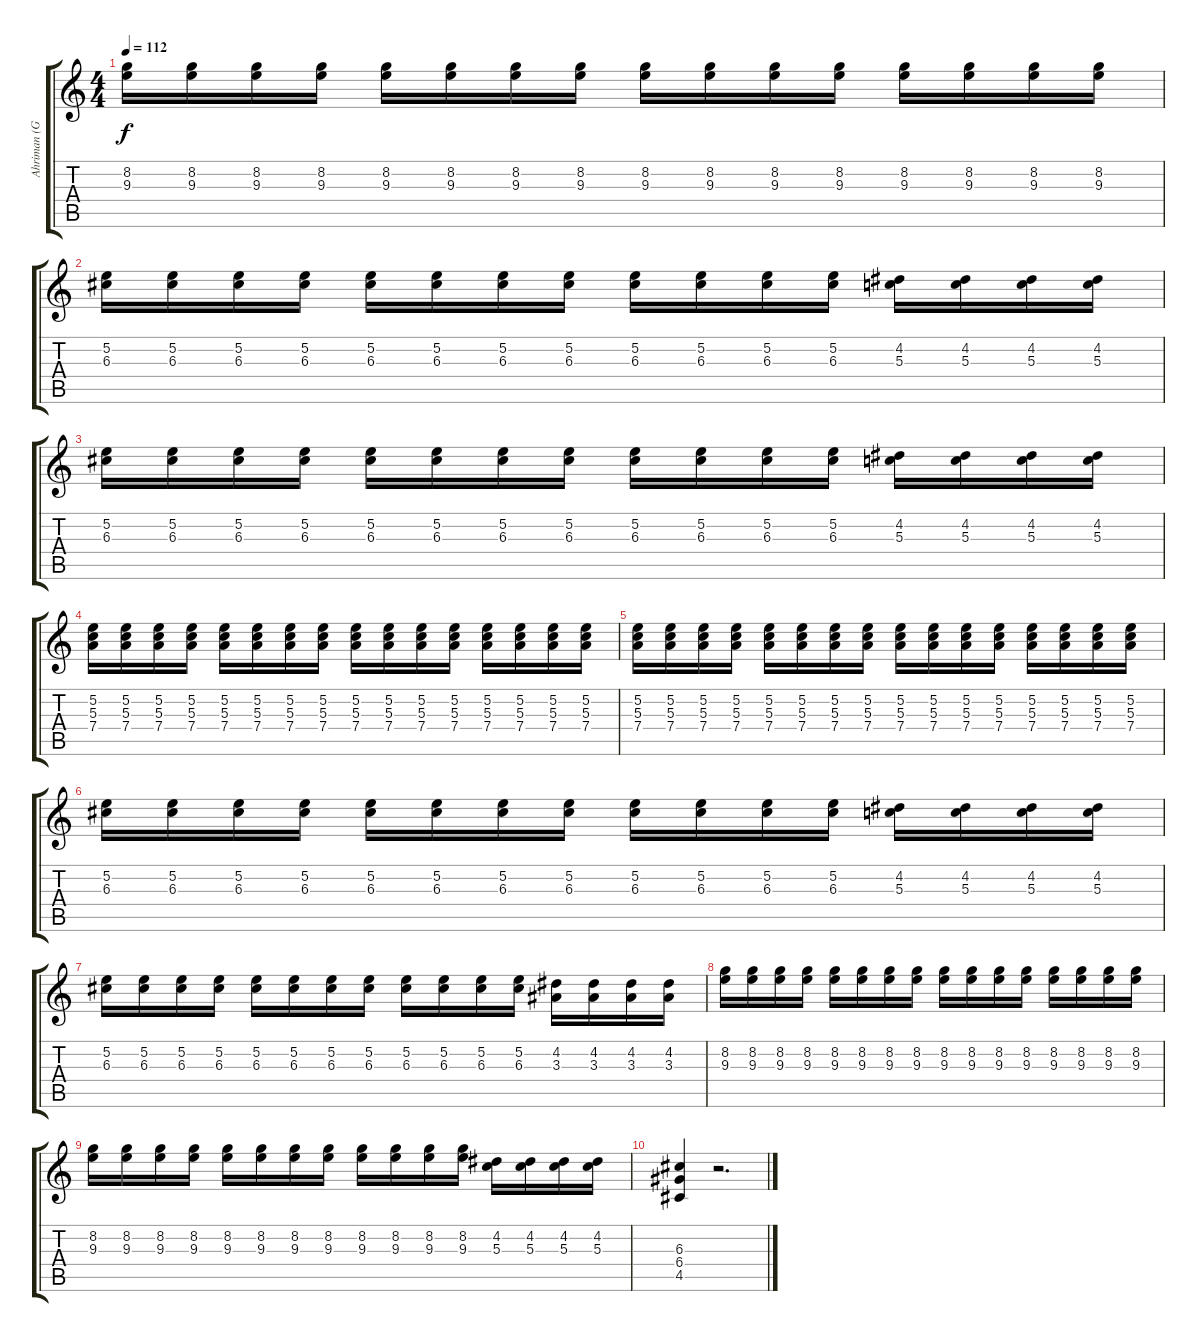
\track ("Ahriman (Guitar)" "Ahriman (G") {instrument overdrivenguitar}
\staff {score tabs}
\tuning (E4 B3 G3 D3 A2 E2) {hide}
\ts (4 4)
\tempo 112
\clef g2
\ks c
(8.2 9.3).16{dy f} (8.2 9.3).16 (8.2 9.3).16 (8.2 9.3).16 (8.2 9.3).16 (8.2 9.3).16 (8.2 9.3).16 (8.2 9.3).16 (8.2 9.3).16 (8.2 9.3).16 (8.2 9.3).16 (8.2 9.3).16 (8.2 9.3).16 (8.2 9.3).16 (8.2 9.3).16 (8.2 9.3).16 |
(5.2 6.3).16 (5.2 6.3).16 (5.2 6.3).16 (5.2 6.3).16 (5.2 6.3).16 (5.2 6.3).16 (5.2 6.3).16 (5.2 6.3).16 (5.2 6.3).16 (5.2 6.3).16 (5.2 6.3).16 (5.2 6.3).16 (4.2 5.3).16 (4.2 5.3).16 (4.2 5.3).16 (4.2 5.3).16 |
(5.2 6.3).16 (5.2 6.3).16 (5.2 6.3).16 (5.2 6.3).16 (5.2 6.3).16 (5.2 6.3).16 (5.2 6.3).16 (5.2 6.3).16 (5.2 6.3).16 (5.2 6.3).16 (5.2 6.3).16 (5.2 6.3).16 (4.2 5.3).16 (4.2 5.3).16 (4.2 5.3).16 (4.2 5.3).16 |
(5.2 5.3 7.4).16 (5.2 5.3 7.4).16 (5.2 5.3 7.4).16 (5.2 5.3 7.4).16 (5.2 5.3 7.4).16 (5.2 5.3 7.4).16 (5.2 5.3 7.4).16 (5.2 5.3 7.4).16 (5.2 5.3 7.4).16 (5.2 5.3 7.4).16 (5.2 5.3 7.4).16 (5.2 5.3 7.4).16 (5.2 5.3 7.4).16 (5.2 5.3 7.4).16 (5.2 5.3 7.4).16 (5.2 5.3 7.4).16 |
(5.2 5.3 7.4).16 (5.2 5.3 7.4).16 (5.2 5.3 7.4).16 (5.2 5.3 7.4).16 (5.2 5.3 7.4).16 (5.2 5.3 7.4).16 (5.2 5.3 7.4).16 (5.2 5.3 7.4).16 (5.2 5.3 7.4).16 (5.2 5.3 7.4).16 (5.2 5.3 7.4).16 (5.2 5.3 7.4).16 (5.2 5.3 7.4).16 (5.2 5.3 7.4).16 (5.2 5.3 7.4).16 (5.2 5.3 7.4).16 |
(5.2 6.3).16 (5.2 6.3).16 (5.2 6.3).16 (5.2 6.3).16 (5.2 6.3).16 (5.2 6.3).16 (5.2 6.3).16 (5.2 6.3).16 (5.2 6.3).16 (5.2 6.3).16 (5.2 6.3).16 (5.2 6.3).16 (4.2 5.3).16 (4.2 5.3).16 (4.2 5.3).16 (4.2 5.3).16 |
(5.2 6.3).16 (5.2 6.3).16 (5.2 6.3).16 (5.2 6.3).16 (5.2 6.3).16 (5.2 6.3).16 (5.2 6.3).16 (5.2 6.3).16 (5.2 6.3).16 (5.2 6.3).16 (5.2 6.3).16 (5.2 6.3).16 (4.2 3.3).16 (4.2 3.3).16 (4.2 3.3).16 (4.2 3.3).16 |
(8.2 9.3).16 (8.2 9.3).16 (8.2 9.3).16 (8.2 9.3).16 (8.2 9.3).16 (8.2 9.3).16 (8.2 9.3).16 (8.2 9.3).16 (8.2 9.3).16 (8.2 9.3).16 (8.2 9.3).16 (8.2 9.3).16 (8.2 9.3).16 (8.2 9.3).16 (8.2 9.3).16 (8.2 9.3).16 |
(8.2 9.3).16 (8.2 9.3).16 (8.2 9.3).16 (8.2 9.3).16 (8.2 9.3).16 (8.2 9.3).16 (8.2 9.3).16 (8.2 9.3).16 (8.2 9.3).16 (8.2 9.3).16 (8.2 9.3).16 (8.2 9.3).16 (4.2 5.3).16 (4.2 5.3).16 (4.2 5.3).16 (4.2 5.3).16 |
(6.3 6.4 4.5).4 r.2{d}
